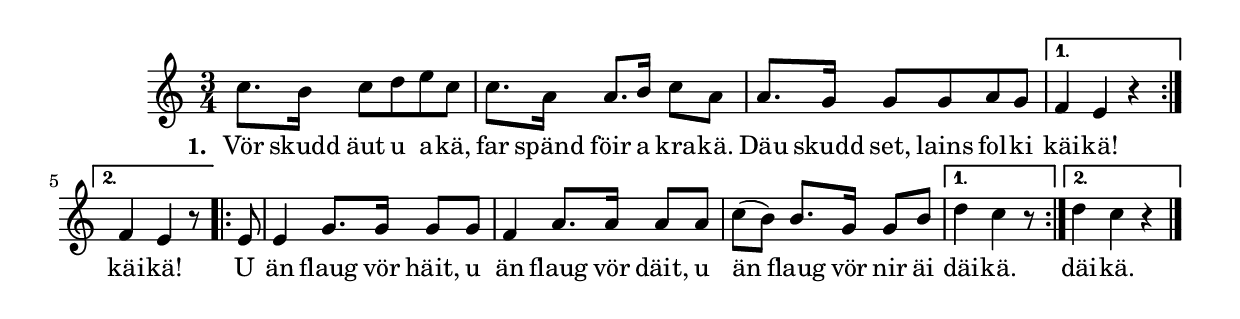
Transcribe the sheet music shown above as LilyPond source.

{
\time 3/4
\key c \major

\repeat volta 2 { 
 c''8. b'16 c''8 d'' e'' c''  | 
 c''8. a'16 a'8. b'16 c''8 a'  | 
 a'8. g'16 g'8 g' a' g'  | 
  } 
\alternative { 
 {  f'4 e' r   |
 } %( endrepeat )% 
 
 { % beginalt
 f' e' r8  }} 
 
\repeat volta 2 { 
 e'  | 
 e'4 g'8. g'16 g'8 g'  | 
 f'4 a'8. a'16 a'8 a'  | 
 c''-( b'-) b'8. g'16 g'8 b'  | 
  } 
\alternative { 
 {  d''4 c'' r8 
 } %( endrepeat )% 
 
 { % beginalt
 d''4 c'' r  }} 
 \bar "|."
 }
 \addlyrics {
     \set stanza = #"1. "
     Vör skudd äut u a -- kä, far spänd föir a kra -- kä.
     Däu skudd set, lains fol -- ki käi -- kä! käi -- kä! U än flaug vör häit, u
     än flaug vör däit, u än flaug vör nir äi däi -- kä. däi -- kä.
}
